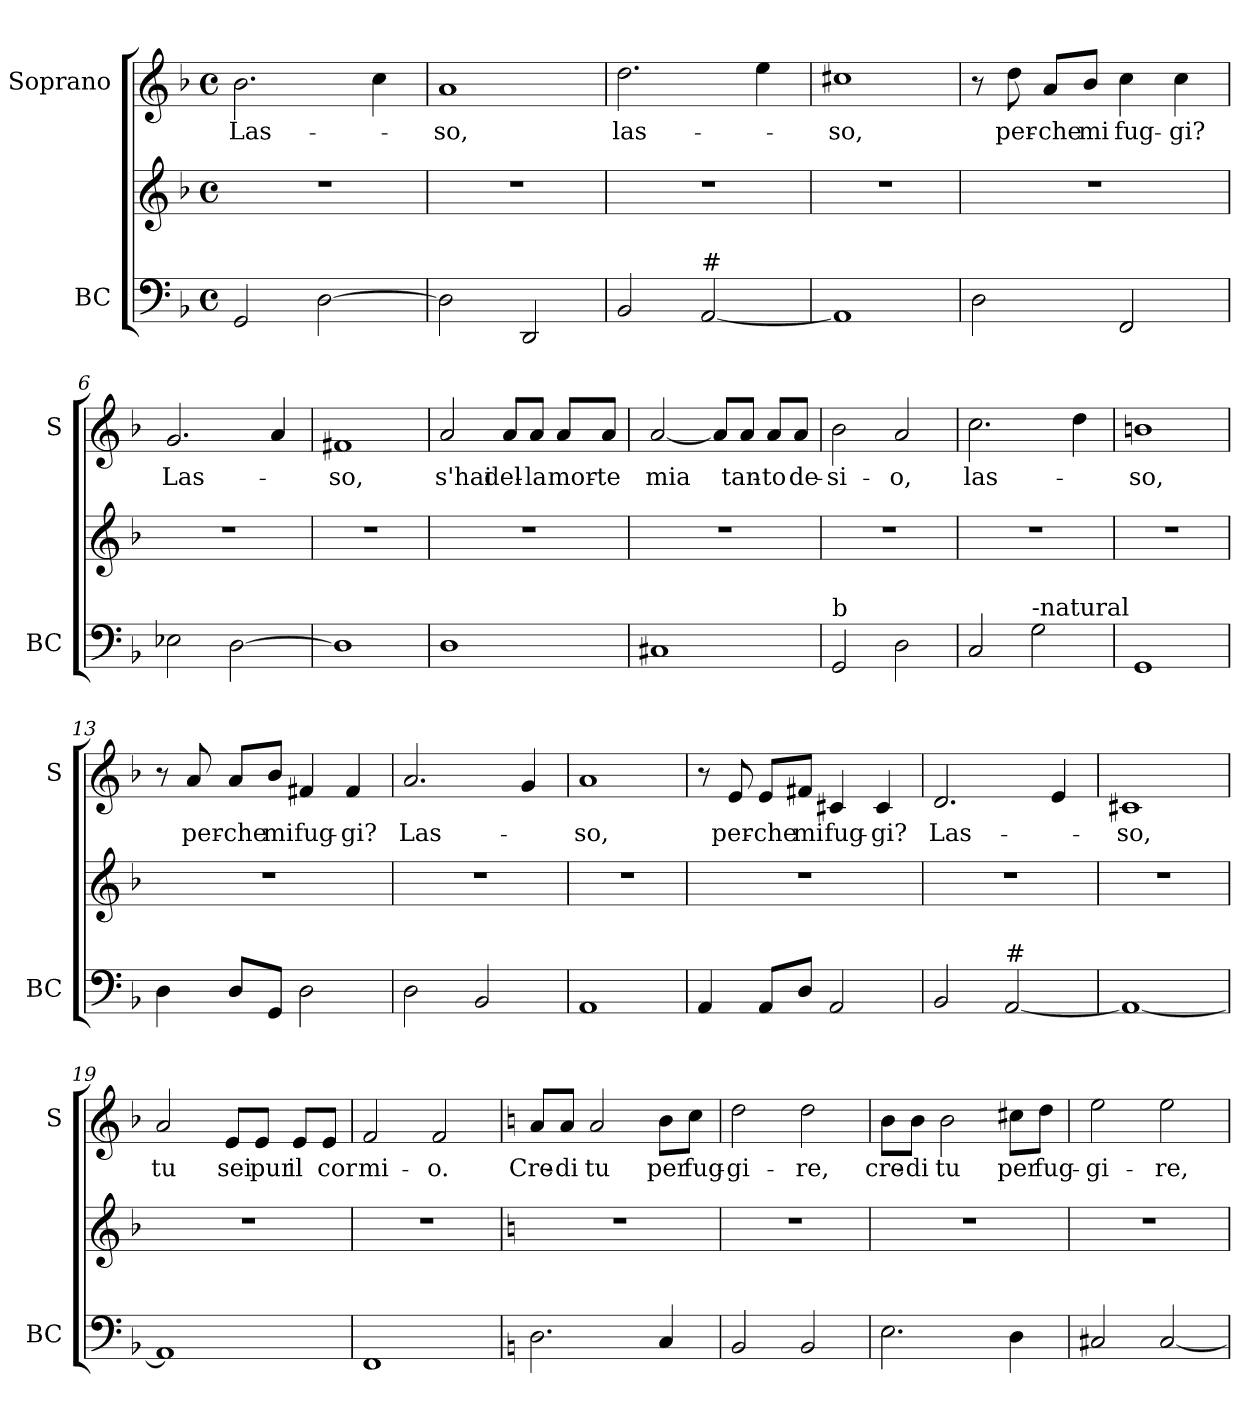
**kern	**kern	**kern	**text
*part2	*part2	*part1	*part1
*staff3	*staff2	*staff1	*staff1
*I"BC	*	*I"Soprano	*
*I'BC	*	*I'S	*
*clefF4	*clefG2	*clefG2	*
*k[b-]	*k[b-]	*k[b-]	*
*F:	*F:	*F:	*
*M4/4	*M4/4	*M4/4	*
*met(c)	*met(c)	*met(c)	*
=1	=1	=1	=1
!	!	!	!LO:LY:b
2GG/	1r	2.b-\	Las-
[2D\	.	.	.
.	.	4cc\	.
=2	=2	=2	=2
!	!	!	!LO:LY:b
2D\]	1r	1a	-so,
2DD/	.	.	.
=3	=3	=3	=3
!	!	!	!LO:LY:b
2BB-/	1r	2.dd\	las-
!LO:TX:a:t=#	!	!	!
[2AA/	.	.	.
.	.	4ee\	.
=4	=4	=4	=4
!	!	!	!LO:LY:b
1AA]	1r	1cc#X	-so,
=5	=5	=5	=5
2D\	1r	8r	.
!	!	!	!LO:LY:b
.	.	8dd\	per-
!	!	!	!LO:LY:b
.	.	8a/L	-che
!	!	!	!LO:LY:b
.	.	8b-/J	mi
!	!	!	!LO:LY:b
2FF/	.	4cc\	fug-
!	!	!	!LO:LY:b
.	.	4cc\	-gi?
!!LO:LB:g=z
=6	=6	=6	=6
!	!	!	!LO:LY:b
2E-X\	1r	2.g/	Las-
[2D\	.	.	.
.	.	4a/	.
=7	=7	=7	=7
!	!	!	!LO:LY:b
1D]	1r	1f#X	-so,
=8	=8	=8	=8
!	!	!	!LO:LY:b
1D	1r	2a/	s'hai
!	!	!	!LO:LY:b
.	.	8a/L	del-
!	!	!	!LO:LY:b
.	.	8a/J	-la
!	!	!	!LO:LY:b
.	.	8a/L	mor-
!	!	!	!LO:LY:b
.	.	8a/J	-te
=9	=9	=9	=9
!	!	!	!LO:LY:b
1C#X	1r	[2a/	mia
.	.	8a/L]	.
!	!	!	!LO:LY:b
.	.	8a/J	tan-
!	!	!	!LO:LY:b
.	.	8a/L	-to
!	!	!	!LO:LY:b
.	.	8a/J	de-
=10	=10	=10	=10
!LO:TX:a:t=b	!	!	!
!	!	!	!LO:LY:b
2GG/	1r	2b-\	-si-
!	!	!	!LO:LY:b
2D\	.	2a/	-o,
!!LO:LB:g=z
=11	=11	=11	=11
!	!	!	!LO:LY:b
2C/	1r	2.cc\	las-
!LO:TX:a:t=-natural	!	!	!
2G\	.	.	.
.	.	4dd\	.
=12	=12	=12	=12
!	!	!	!LO:LY:b
1GG	1r	1bn	-so,
=13	=13	=13	=13
4D\	1r	8r	.
!	!	!	!LO:LY:b
.	.	8a/	per-
!	!	!	!LO:LY:b
8D/L	.	8a/L	-che
!	!	!	!LO:LY:b
8GG/J	.	8b-/J	mi
!	!	!	!LO:LY:b
2D\	.	4f#X/	fug-
!	!	!	!LO:LY:b
.	.	4f#/	-gi?
=14	=14	=14	=14
!	!	!	!LO:LY:b
2D\	1r	2.a/	Las-
2BB-/	.	.	.
.	.	4g/	.
=15	=15	=15	=15
!	!	!	!LO:LY:b
1AA	1r	1a	-so,
!!LO:PB:g=z
=16	=16	=16	=16
4AA/	1r	8r	.
!	!	!	!LO:LY:b
.	.	8e/	per-
!	!	!	!LO:LY:b
8AA/L	.	8e/L	-che
!	!	!	!LO:LY:b
8D/J	.	8f#X/J	mi
!	!	!	!LO:LY:b
2AA/	.	4c#X/	fug-
!	!	!	!LO:LY:b
.	.	4c#/	-gi?
=17	=17	=17	=17
!	!	!	!LO:LY:b
2BB-/	1r	2.d/	Las-
!LO:TX:a:t=#	!	!	!
[2AA/	.	.	.
.	.	4e/	.
=18	=18	=18	=18
!	!	!	!LO:LY:b
1AA_	1r	1c#X	-so,
=19	=19	=19	=19
!	!	!	!LO:LY:b
1AA]	1r	2a/	tu
!	!	!	!LO:LY:b
.	.	8e/L	sei
!	!	!	!LO:LY:b
.	.	8e/J	pur
!	!	!	!LO:LY:b
.	.	8e/L	il
!	!	!	!LO:LY:b
.	.	8e/J	cor
=20	=20	=20	=20
!	!	!	!LO:LY:b
1FF	1r	2f/	mi-
!	!	!	!LO:LY:b
.	.	2f/	-o.
!!LO:LB:g=z
=21	=21	=21	=21
*k[]	*k[]	*k[]	*
*C:	*C:	*C:	*
!	!	!	!LO:LY:b
2.D\	1r	8a/L	Cre-
!	!	!	!LO:LY:b
.	.	8a/J	-di
!	!	!	!LO:LY:b
.	.	2a/	tu
!	!	!	!LO:LY:b
4C/	.	8b\L	per
!	!	!	!LO:LY:b
.	.	8cc\J	fug-
=22	=22	=22	=22
!	!	!	!LO:LY:b
2BB/	1r	2dd\	-gi-
!	!	!	!LO:LY:b
2BB/	.	2dd\	-re,
=23	=23	=23	=23
!	!	!	!LO:LY:b
2.E\	1r	8b\L	cre-
!	!	!	!LO:LY:b
.	.	8b\J	-di
!	!	!	!LO:LY:b
.	.	2b\	tu
!	!	!	!LO:LY:b
4D\	.	8cc#X\L	per
!	!	!	!LO:LY:b
.	.	8dd\J	fug-
=24	=24	=24	=24
!	!	!	!LO:LY:b
2C#X/	1r	2ee\	-gi-
!	!	!	!LO:LY:b
[2C#/	.	2ee\	-re,
=	=	=	=
*-	*-	*-	*-
